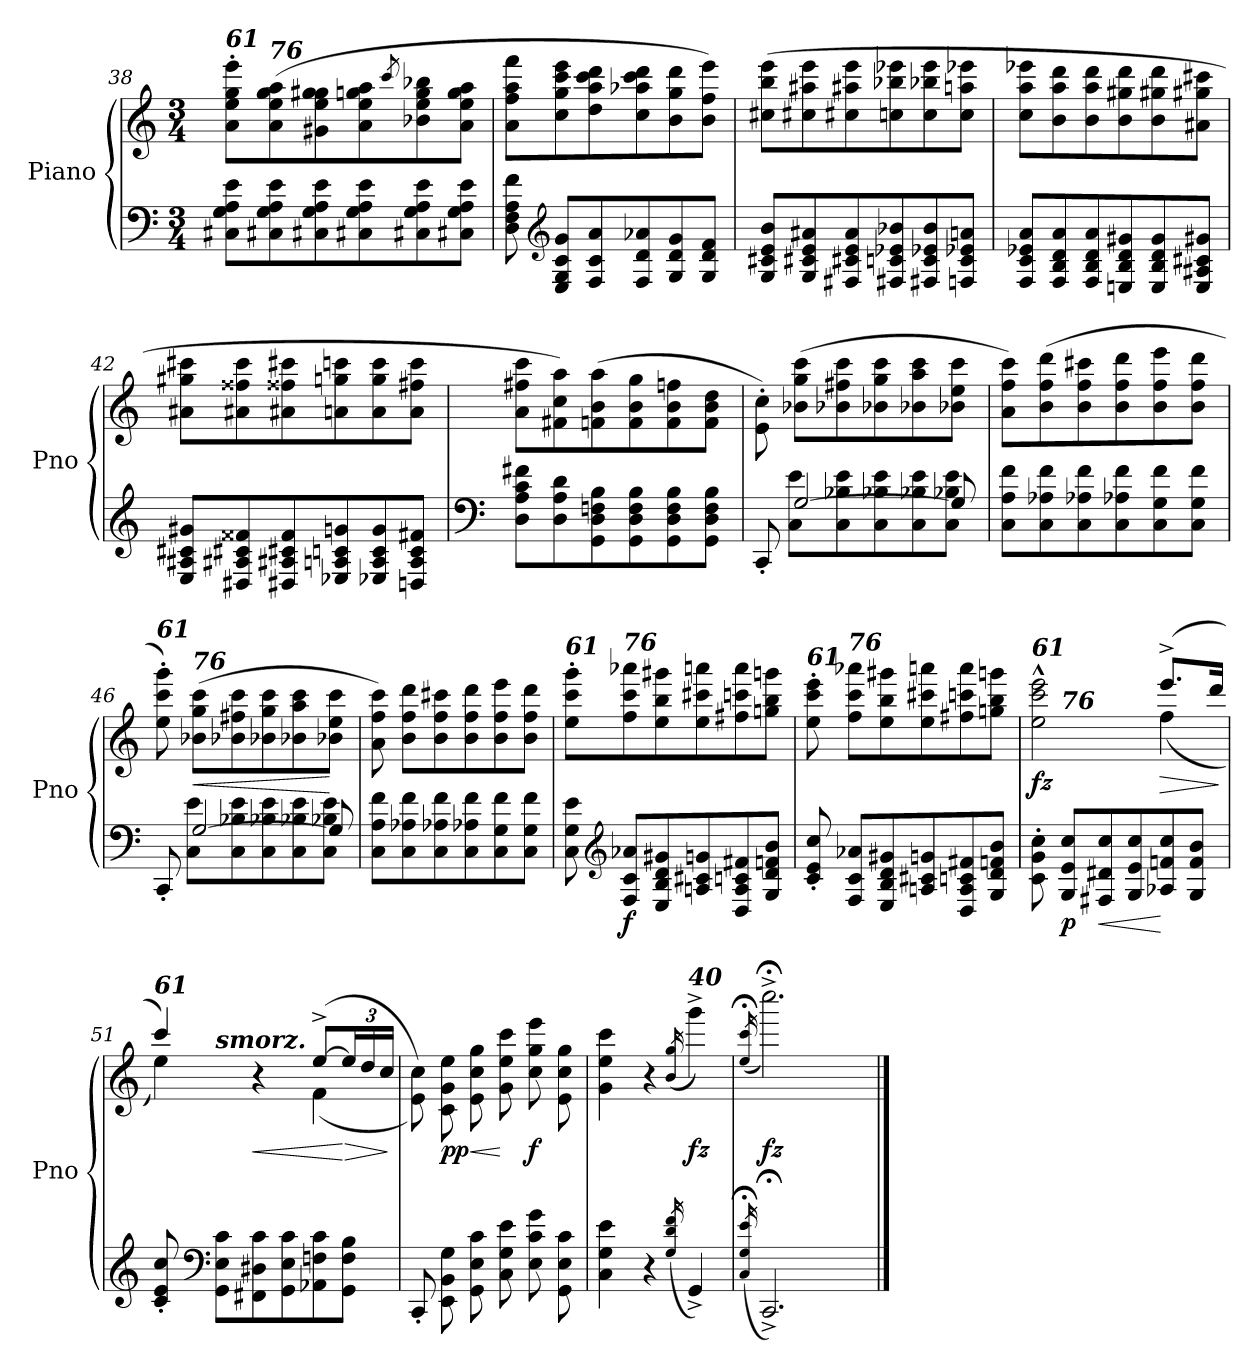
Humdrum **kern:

**kern	**dynam	**kern	**dynam
*part2	*part2	*part1	*part1
*staff2	*staff2	*staff1	*staff1
*I"Piano	*	*I"Piano	*
*I'Pno	*	*I'Pno	*
!!LO:LB:g=z
*clefF4	*	*clefG2	*
*k[]	*	*k[]	*
*M3/4	*	*M3/4	*
=38	=38	=38	=38
!	!	!LO:TX:a:Bi:t=61	!
8C#X\ 8G\ 8A\ 8e\L	.	8a\' 8ee\' 8gg\' 8eee\'L	.
!	!	!LO:TX:a:Bi:t=76	!
8C#X\ 8G\ 8A\ 8e\	.	(>8a\ 8ee\ 8gg\ 8aa\	.
8C#X\ 8G\ 8A\ 8e\	.	8g#X\ 8ee\ 8gg\ 8gg#X\	.
8C#X\ 8G\ 8A\ 8e\	.	8a\ 8ee\ 8ggn\ 8aa\	.
.	.	8qccc/	.
8C#X\ 8G\ 8A\ 8e\	.	8b-X\ 8ee\ 8gg\ 8bb-X\	.
8C#X\ 8G\ 8A\ 8e\J	.	8a\ 8ee\ 8gg\ 8aa\J	.
!!LO:PB:g=z
=39	=39	=39	=39
8D\ 8F\ 8A\ 8f\	.	8a\ 8ff\ 8aa\ 8fff\L	.
*clefG2	*	*	*
8E/ 8G/ 8c/ 8g/L	.	8cc\ 8gg\ 8ccc\ 8eee\	.
8F/ 8c/ 8a/	.	8dd\ 8aa\ 8ccc\ 8ddd\	.
8F/ 8d/ 8a-X/	.	8cc\ 8aa-X\ 8ccc\ 8ddd\	.
8G/ 8d/ 8g/	.	8b\ 8gg\ 8ddd\	.
8G/ 8d/ 8f/J	.	8b\ 8ff\ 8eee\J)	.
=40	=40	=40	=40
8G/ 8c#X/ 8e/ 8b/L	.	(>8cc#X\ 8bb\ 8eee\L	.
8G/ 8c#X/ 8e/ 8a#X/	.	8cc#X\ 8aa#X\ 8eee\	.
8F#X/ 8c#X/ 8e/ 8a#/	.	8cc#X\ 8aa#X\ 8eee\	.
8F#X/ 8cn/ 8e-X/ 8b-X/	.	8ccn\ 8bb-X\ 8eee-X\	.
8F#X/ 8c/ 8e-X/ 8b-/	.	8cc\ 8bb-X\ 8eee-\	.
8Fn/ 8c/ 8e-X/ 8an/J	.	8cc\ 8aan\ 8eee-X\J	.
=41	=41	=41	=41
8F/ 8c/ 8e-X/ 8a/L	.	8cc\ 8aa\ 8eee-X\L	.
8F/ 8B/ 8d/ 8a/	.	8b\ 8aa\ 8ddd\	.
8F/ 8B/ 8d/ 8a/	.	8b\ 8aa\ 8ddd\	.
8En/ 8B/ 8d/ 8g#X/	.	8b\ 8gg#X\ 8ddd\	.
8E/ 8B/ 8d/ 8g#/	.	8b\ 8gg#X\ 8ddd\	.
8E/ 8A#X/ 8c#X/ 8g#X/J	.	8a#X\ 8gg#X\ 8ccc#X\J	.
!!LO:LB:g=z
=42	=42	=42	=42
8E/ 8A#X/ 8c#X/ 8g#X/L	.	8a#X\ 8gg#X\ 8ccc#X\L	.
8D#X/ 8A#X/ 8c#X/ 8f##X/	.	8a#X\ 8ff##X\ 8ccc#\	.
8D#X/ 8A#X/ 8c#X/ 8f##/	.	8a#X\ 8ff##X\ 8ccc#X\	.
8E-X/ 8An/ 8cn/ 8gn/	.	8an\ 8ggn\ 8cccn\	.
8E-X/ 8A/ 8c/ 8g/	.	8a\ 8gg\ 8ccc\	.
8Dn/ 8A/ 8c/ 8f#X/J	.	8a\ 8ff#X\ 8ccc\J	.
=43	=43	=43	=43
*clefF4	*	*	*
8D\ 8A\ 8c\ 8f#X\L	.	8a\ 8ff#X\ 8ccc\L	.
8D\ 8A\ 8d\	.	8f#X\ 8cc\ 8aa\)	.
8GG\ 8D\ 8Fn\ 8B\	.	(>8fn\ 8b\ 8aa\	.
8GG\ 8D\ 8F\ 8B\	.	8f\ 8b\ 8gg\	.
8GG\ 8D\ 8F\ 8B\	.	8f\ 8b\ 8ffn\	.
8GG\ 8D\ 8F\ 8B\J	.	8f\ 8b\ 8dd\J	.
=44	=44	=44	=44
*^	*	*^	*
8CC'/	8ryy	.	8e\' 8cc\')	8ryy	.
[2G/	8C\ 8e\L	.	(>8b-X\ 8gg\ 8ccc\L	2ryy	.
.	8C\ 8B-X\ 8e\	.	8b-X\ 8ff#X\ 8ccc\	.	.
.	8C\ 8B-X\ 8e\	.	8b-X\ 8gg\ 8ccc\	.	.
.	8C\ 8B-X\ 8e\	.	8b-X\ 8aa\ 8ccc\	.	.
8G]	8C\ 8B-X\ 8e\J	.	8b-X\ 8ee\ 8ccc\J	8ryy	.
*v	*v	*	*	*	*
*	*	*v	*v	*
!!LO:LB:g=z
=45	=45	=45	=45
8C\ 8A\ 8f\L	.	8a\ 8ff\ 8ccc\L)	.
8C\ 8A-X\ 8f\	.	(>8b\ 8ff\ 8ddd\	.
8C\ 8A-X\ 8f\	.	8b\ 8ff\ 8ccc#X\	.
8C\ 8A-X\ 8f\	.	8b\ 8ff\ 8ddd\	.
8C\ 8G\ 8f\	.	8b\ 8ff\ 8eee\	.
8C\ 8G\ 8f\J	.	8b\ 8ff\ 8ddd\J	.
!!LO:LB:g=z
=46	=46	=46	=46
*^	*	*^	*
!	!	!	!LO:TX:a:Bi:t=61	!	!
8CC'/	8ryy	.	8ee\' 8ccc\' 8ggg\')	8ryy	.
!	!	!	!LO:TX:a:Bi:t=76	!	!
!	!	!	!	!	!LO:HP:b
[2G/	8C\ 8e\L	.	(>8b-X\ 8gg\ 8ccc\L	2ryy	<
.	8C\ 8B-X\ 8e\	.	8b-X\ 8ff#X\ 8ccc\	.	.
.	8C\ 8B-X\ 8e\	.	8b-X\ 8gg\ 8ccc\	.	.
.	8C\ 8B-X\ 8e\	.	8b-X\ 8aa\ 8ccc\	.	.
8G]	8C\ 8B-X\ 8e\J	.	8b-X\ 8ee\ 8ccc\J	8ryy	[
*v	*v	*	*	*	*
*	*	*v	*v	*
=47	=47	=47	=47
8C\ 8A\ 8f\L	.	8a\ 8ff\ 8ccc\)	.
8C\ 8A-X\ 8f\	.	8b\ 8ff\ 8ddd\L	.
8C\ 8A-X\ 8f\	.	8b\ 8ff\ 8ccc#X\	.
8C\ 8A-X\ 8f\	.	8b\ 8ff\ 8ddd\	.
8C\ 8G\ 8f\	.	8b\ 8ff\ 8eee\	.
8C\ 8G\ 8f\J	.	8b\ 8ff\ 8ddd\J	.
=48	=48	=48	=48
!	!	!LO:TX:a:Bi:t=61	!
8C\ 8G\ 8e\	.	8ee\' 8ccc\' 8ggg\'L	.
*clefG2	*	*	*
!	!	!LO:TX:a:Bi:t=76	!
!	!LO:DY:b	!	!
8F/ 8c/ 8a-X/L	f	8ff\ 8ccc\ 8aaa-X\	.
8E/ 8B/ 8d/ 8g#X/	.	8ee\ 8bb\ 8ggg#X\	.
8An/ 8c#X/ 8gn/	.	8ee\ 8ccc#X\ 8aaan\	.
8D/ 8A/ 8cn/ 8f#X/	.	8ff#X\ 8cccn\ 8aaa\	.
8G/ 8d/ 8fn/ 8b/J	.	8ggn\ 8bb\ 8gggn\J	.
!!LO:PB:g=z
=49	=49	=49	=49
!	!	!LO:TX:a:Bi:t=61	!
8c/' 8e/' 8cc/'	.	8ee\' 8ccc\' 8eee\'	.
!	!	!LO:TX:a:Bi:t=76	!
8F/ 8c/ 8a-X/L	.	8ff\ 8ccc\ 8aaa-X\L	.
8E/ 8B/ 8d/ 8g#X/	.	8ee\ 8bb\ 8ggg#X\	.
8An/ 8c#X/ 8gn/	.	8ee\ 8ccc#X\ 8aaan\	.
8D/ 8A/ 8cn/ 8f#X/	.	8ff#X\ 8cccn\ 8aaa\	.
8G/ 8d/ 8fn/ 8b/J	.	8ggn\ 8bb\ 8gggn\J	.
=50	=50	=50	=50
*^	*	*^	*
!	!	!	!LO:TX:a:Bi:t=61	!	!
!	!	!	!	!	!LO:DY:b
*	*	*	*	*^	*
2ryy	8c\' 8g\' 8cc\'	.	2ee\^^ 2ccc\^^ 2eee\^^	2ryy	8ryy	fz
!	!	!	!	!	!LO:TX:a:Bi:t=76	!
!	!	!LO:DY:b	!	!	!	!
.	8G/ 8e/ 8cc/L	p	.	.	2ryy	.
!	!	!LO:HP:b	!	!	!	!
.	8F#X/ 8d#X/ 8cc/	<	.	.	.	.
.	8G/ 8e/ 8cc/	.	.	.	.	.
!	!	!	!	!	!	!LO:HP:b
4ryy	8A-X/ 8fn/ 8cc/	[	(>8.eee^/L	(<4ff\	.	>
.	8G/ 8f/ 8b/J	.	.	.	8ryy	.
.	.	.	16ddd/Jk	.	.	.
*v	*v	*	*	*	*	*
.	.	.	.	.	]
=51	=51	=51	=51	=51	=51
*^	*	*	*	*	*
!	!	!	!LO:TX:a:Bi:t=61	!	!	!
4ryy	8c/' 8e/' 8cc/'	.	4ccc/)	4ee\)	8ryy	.
*clefF4	*	*	*	*	*	*
!	!	!	!	!	!LO:TX:a:Bi:t=smorz.	!
.	8GG\ 8E\ 8c\L	.	.	.	2ryy	.
!	!	!	!	!	!	!LO:HP:b
4ryy	8FF#X\ 8D#X\ 8c\	.	4r	4ryy	.	<
.	8GG\ 8E\ 8c\	.	.	.	.	.
4ryy	8AA-X\ 8Fn\ 8c\	.	(>[8ee^/L	(<4f\	.	.
*	*	*	*Xbrackettup	*	*	*
!	!	!	!	!	!	!LO:HP:n=1:b
.	8GG\ 8F\ 8B\J	.	24ee/L]	.	8ryy	[ >
.	.	.	24dd/	.	.	.
.	.	.	24cc/JJ	.	.	.
*v	*v	*	*	*	*	*
.	.	.	.	.	]
*	*	*v	*v	*v	*
!!LO:PB:g=z
=52	=52	=52	=52
8CC'/	.	8e\ 8cc\))	.
!	!	!	!LO:DY:b
8EE\ 8BB\ 8G\	.	8c\ 8g\ 8ee\	pp
!	!	!	!LO:HP:b
8GG\ 8E\ 8c\	.	8e\ 8cc\ 8gg\	<
8C\ 8G\ 8e\	.	8g\ 8ee\ 8ccc\	[
!	!	!	!LO:DY:b
8E\ 8c\ 8g\	.	8cc\ 8gg\ 8eee\	f
8GG\ 8E\ 8c\	.	8e\ 8cc\ 8gg\	.
=53	=53	=53	=53
4C\ 4G\ 4e\	.	4g\ 4ee\ 4ccc\	.
4r	.	4r	.
(>16qG/ 16qd/ 16qf/	.	(>16qb/ 16qgg/	.
!	!	!LO:TX:a:Bi:t=40	!
!	!	!	!LO:DY:b
4GG^/)	.	4ggg^\)	fz
=54	=54	=54	=54
(>16qC/; 16qG/; 16qe/;	.	(>16qee/;< 16qccc/;<	.
!	!	!	!LO:DY:b
2.CC;^/)	.	2.cccc;<^\)	fz
8ryy	.	8ryy	.
==	==	==	==
*-	*-	*-	*-
